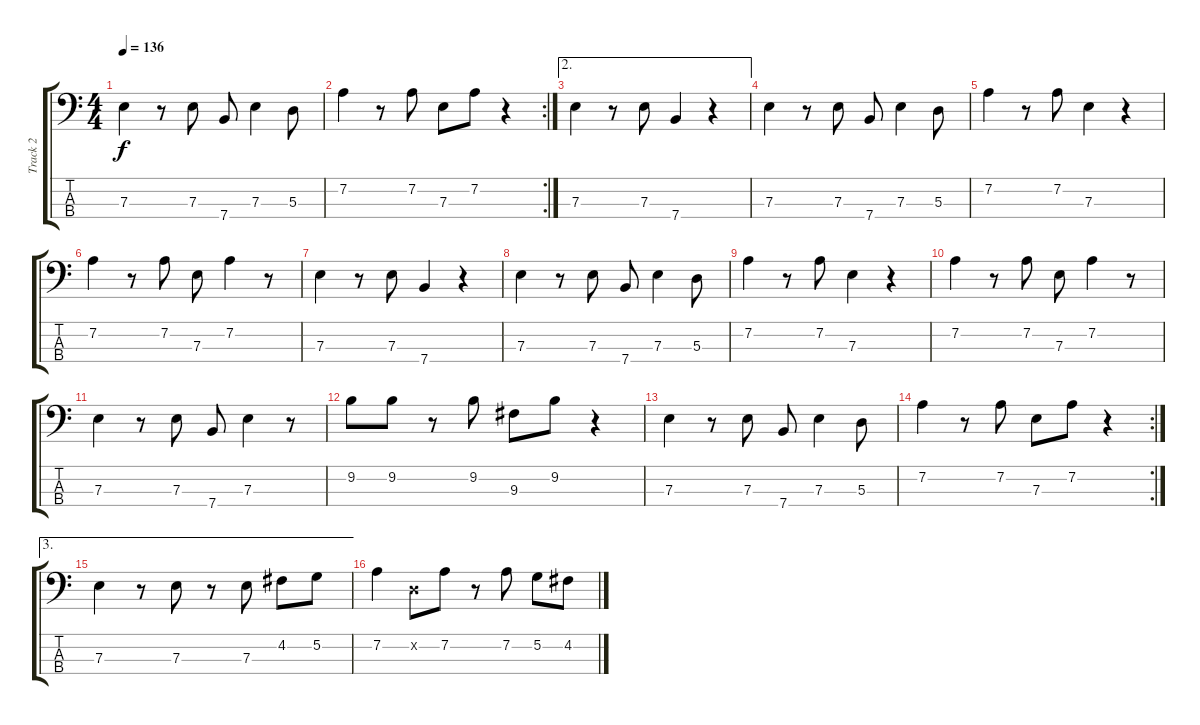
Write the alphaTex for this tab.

\track ("Track 2" "Track 2") {instrument electricbassfinger}
\staff {score tabs}
\tuning (G2 D2 A1 E1) {hide}
\ts (4 4)
\tempo 136
\clef f4
\ks c
7.3.4{dy f} r.8 7.3.8 7.4.8 7.3.4 5.3.8 |
\rc 2
7.2.4 r.8 7.2.8 7.3.8 7.2.8 r.4 |
\ae 2
7.3.4 r.8 7.3.8 7.4.4 r.4 |
7.3.4 r.8 7.3.8 7.4.8 7.3.4 5.3.8 |
7.2.4 r.8 7.2.8 7.3.4 r.4 |
7.2.4 r.8 7.2.8 7.3.8 7.2.4 r.8 |
7.3.4 r.8 7.3.8 7.4.4 r.4 |
7.3.4 r.8 7.3.8 7.4.8 7.3.4 5.3.8 |
7.2.4 r.8 7.2.8 7.3.4 r.4 |
7.2.4 r.8 7.2.8 7.3.8 7.2.4 r.8 |
7.3.4 r.8 7.3.8 7.4.8 7.3.4 r.8 |
9.2.8 9.2.8 r.8 9.2.8 9.3.8 9.2.8 r.4 |
7.3.4 r.8 7.3.8 7.4.8 7.3.4 5.3.8 |
\rc 2
7.2.4 r.8 7.2.8 7.3.8 7.2.8 r.4 |
\ae 3
7.3.4 r.8 7.3.8 r.8 7.3.8 4.2.8 5.2.8 |
7.2.4 0.2{x}.8 7.2.8 r.8 7.2.8 5.2.8 4.2.8
